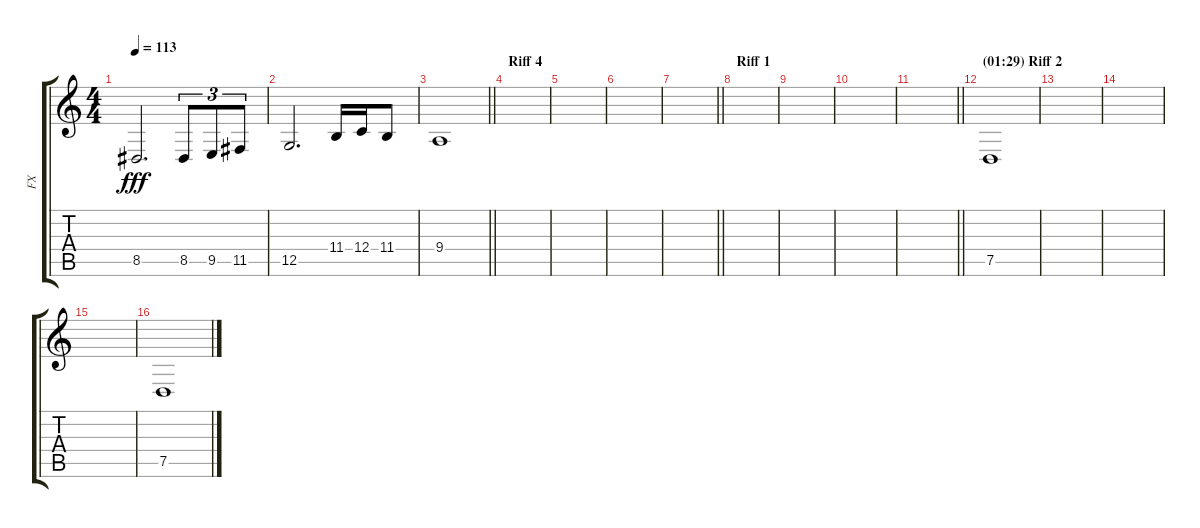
\track ("FX" "FX") {instrument fx4atmosphere}
\staff {score tabs}
\tuning (D4 A3 F3 C3 G2 D2) {hide}
\ts (4 4)
\tempo 113
\clef g2
\ks c
8.5.2{d dy fff} 8.5.8{tu (3 2)} 9.5.8{tu (3 2)} 11.5.8{tu (3 2)} |
12.5.2{d} 11.4.16 12.4.16 11.4.8 |
\barLineRight lightlight
9.4.1 |
\section ("" "Riff 4")
|
|
|
\barLineRight lightlight
|
\section ("" "Riff 1")
|
|
|
\barLineRight lightlight
|
\section ("" "(01:29) Riff 2")
7.5.1 |
|
|
|
7.5.1
